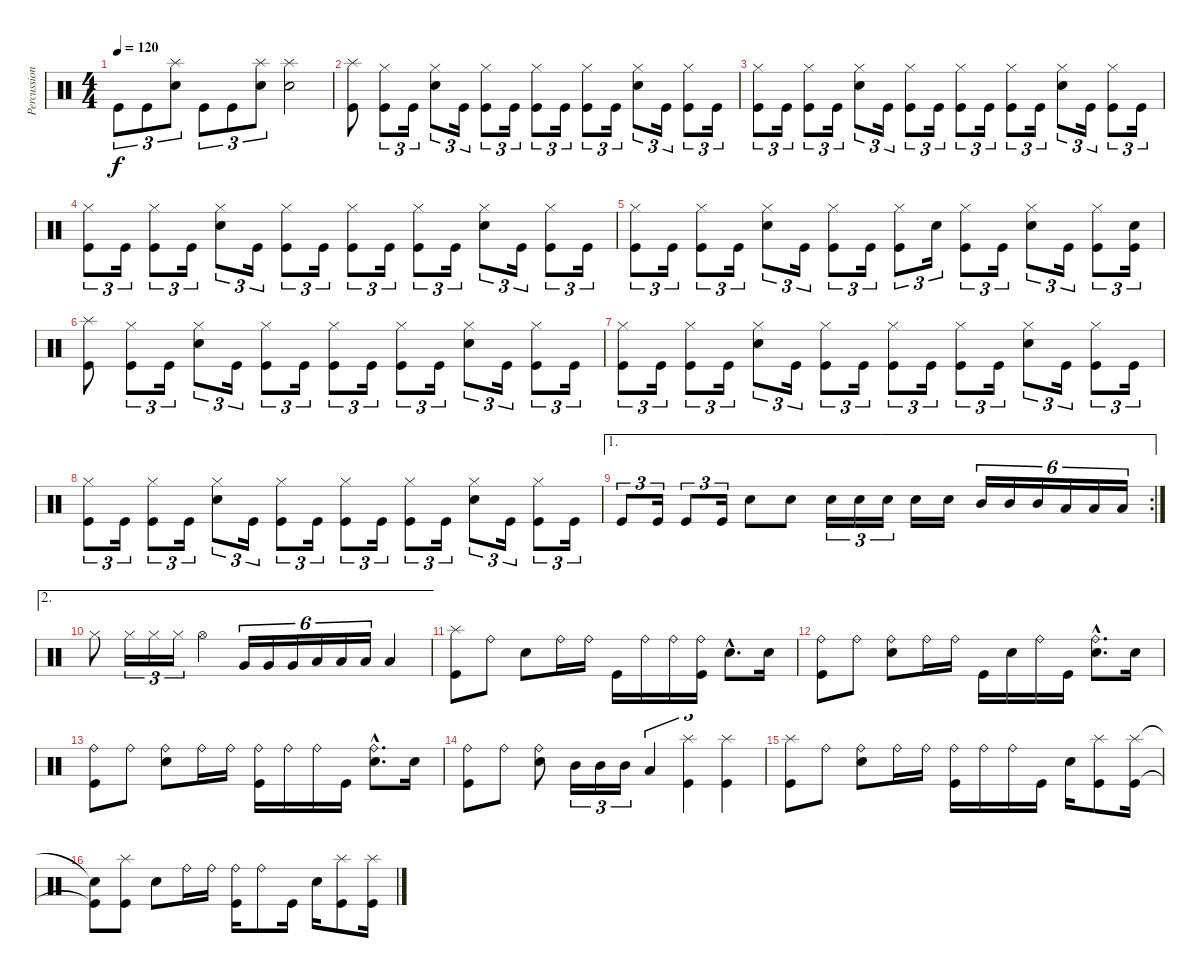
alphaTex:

\track ("Percussions" "Percussion") {instrument percussion}
\staff {score}
\articulation defaults
\ts (4 4)
\tempo 120
\clef neutral
\ks c "Kick (hit)".8{tu (3 2) dy f} "Kick (hit)".8{tu (3 2)}
("Electric Snare (hit)" "Splash (hit)").8{tu (3 2)} "Kick (hit)".8{tu (3 2)} "Kick (hit)".8{tu (3 2)} ("Electric Snare (hit)" "Splash (hit)").8{tu (3 2)} ("Electric Snare (hit)" "Splash (hit)").2 |
("Kick (hit)" "Splash (hit)").8 ("Kick (hit)" "Hi-Hat (closed)").8{tu (3 2)} "Kick (hit)".16{tu (3 2)} ("Electric Snare (hit)" "Hi-Hat (closed)").8{tu (3 2)} "Kick (hit)".16{tu (3 2)} ("Kick (hit)" "Hi-Hat (closed)").8{tu (3 2)} "Kick (hit)".16{tu (3 2)} ("Kick (hit)" "Hi-Hat (closed)").8{tu (3 2)} "Kick (hit)".16{tu (3 2)} ("Kick (hit)" "Hi-Hat (closed)").8{tu (3 2)} "Kick (hit)".16{tu (3 2)} ("Electric Snare (hit)" "Hi-Hat (closed)").8{tu (3 2)} "Kick (hit)".16{tu (3 2)} ("Kick (hit)" "Hi-Hat (closed)").8{tu (3 2)} "Kick (hit)".16{tu (3 2)} |
("Kick (hit)" "Hi-Hat (closed)").8{tu (3 2)} "Kick (hit)".16{tu (3 2)} ("Kick (hit)" "Hi-Hat (closed)").8{tu (3 2)} "Kick (hit)".16{tu (3 2)} ("Electric Snare (hit)" "Hi-Hat (closed)").8{tu (3 2)} "Kick (hit)".16{tu (3 2)} ("Kick (hit)" "Hi-Hat (closed)").8{tu (3 2)} "Kick (hit)".16{tu (3 2)} ("Kick (hit)" "Hi-Hat (closed)").8{tu (3 2)} "Kick (hit)".16{tu (3 2)} ("Kick (hit)" "Hi-Hat (closed)").8{tu (3 2)} "Kick (hit)".16{tu (3 2)} ("Electric Snare (hit)" "Hi-Hat (closed)").8{tu (3 2)} "Kick (hit)".16{tu (3 2)} ("Kick (hit)" "Hi-Hat (closed)").8{tu (3 2)} "Kick (hit)".16{tu (3 2)} |
("Kick (hit)" "Hi-Hat (closed)").8{tu (3 2)} "Kick (hit)".16{tu (3 2)} ("Kick (hit)" "Hi-Hat (closed)").8{tu (3 2)} "Kick (hit)".16{tu (3 2)} ("Electric Snare (hit)" "Hi-Hat (closed)").8{tu (3 2)} "Kick (hit)".16{tu (3 2)} ("Kick (hit)" "Hi-Hat (closed)").8{tu (3 2)} "Kick (hit)".16{tu (3 2)} ("Kick (hit)" "Hi-Hat (closed)").8{tu (3 2)} "Kick (hit)".16{tu (3 2)} ("Kick (hit)" "Hi-Hat (closed)").8{tu (3 2)} "Kick (hit)".16{tu (3 2)} ("Electric Snare (hit)" "Hi-Hat (closed)").8{tu (3 2)} "Kick (hit)".16{tu (3 2)} ("Kick (hit)" "Hi-Hat (closed)").8{tu (3 2)} "Kick (hit)".16{tu (3 2)} |
("Kick (hit)" "Hi-Hat (closed)").8{tu (3 2)} "Kick (hit)".16{tu (3 2)} ("Kick (hit)" "Hi-Hat (closed)").8{tu (3 2)} "Kick (hit)".16{tu (3 2)} ("Electric Snare (hit)" "Hi-Hat (closed)").8{tu (3 2)} "Kick (hit)".16{tu (3 2)} ("Kick (hit)" "Hi-Hat (closed)").8{tu (3 2)} "Kick (hit)".16{tu (3 2)} ("Kick (hit)" "Hi-Hat (closed)").8{tu (3 2)} "Electric Snare (hit)".16{tu (3 2)} ("Kick (hit)" "Hi-Hat (closed)").8{tu (3 2)} "Kick (hit)".16{tu (3 2)} ("Electric Snare (hit)" "Hi-Hat (closed)").8{tu (3 2)} "Kick (hit)".16{tu (3 2)} ("Kick (hit)" "Hi-Hat (closed)").8{tu (3 2)} ("Kick (hit)" "Electric Snare (hit)").16{tu (3 2)} |
("Kick (hit)" "Splash (hit)").8 ("Kick (hit)" "Hi-Hat (closed)").8{tu (3 2)} "Kick (hit)".16{tu (3 2)} ("Electric Snare (hit)" "Hi-Hat (closed)").8{tu (3 2)} "Kick (hit)".16{tu (3 2)} ("Kick (hit)" "Hi-Hat (closed)").8{tu (3 2)} "Kick (hit)".16{tu (3 2)} ("Kick (hit)" "Hi-Hat (closed)").8{tu (3 2)} "Kick (hit)".16{tu (3 2)} ("Kick (hit)" "Hi-Hat (closed)").8{tu (3 2)} "Kick (hit)".16{tu (3 2)} ("Electric Snare (hit)" "Hi-Hat (closed)").8{tu (3 2)} "Kick (hit)".16{tu (3 2)} ("Kick (hit)" "Hi-Hat (closed)").8{tu (3 2)} "Kick (hit)".16{tu (3 2)} |
("Kick (hit)" "Hi-Hat (closed)").8{tu (3 2)} "Kick (hit)".16{tu (3 2)} ("Kick (hit)" "Hi-Hat (closed)").8{tu (3 2)} "Kick (hit)".16{tu (3 2)} ("Electric Snare (hit)" "Hi-Hat (closed)").8{tu (3 2)} "Kick (hit)".16{tu (3 2)} ("Kick (hit)" "Hi-Hat (closed)").8{tu (3 2)} "Kick (hit)".16{tu (3 2)} ("Kick (hit)" "Hi-Hat (closed)").8{tu (3 2)} "Kick (hit)".16{tu (3 2)} ("Kick (hit)" "Hi-Hat (closed)").8{tu (3 2)} "Kick (hit)".16{tu (3 2)} ("Electric Snare (hit)" "Hi-Hat (closed)").8{tu (3 2)} "Kick (hit)".16{tu (3 2)} ("Kick (hit)" "Hi-Hat (closed)").8{tu (3 2)} "Kick (hit)".16{tu (3 2)} |
("Kick (hit)" "Hi-Hat (closed)").8{tu (3 2)} "Kick (hit)".16{tu (3 2)} ("Kick (hit)" "Hi-Hat (closed)").8{tu (3 2)} "Kick (hit)".16{tu (3 2)} ("Electric Snare (hit)" "Hi-Hat (closed)").8{tu (3 2)} "Kick (hit)".16{tu (3 2)} ("Kick (hit)" "Hi-Hat (closed)").8{tu (3 2)} "Kick (hit)".16{tu (3 2)} ("Kick (hit)" "Hi-Hat (closed)").8{tu (3 2)} "Kick (hit)".16{tu (3 2)} ("Kick (hit)" "Hi-Hat (closed)").8{tu (3 2)} "Kick (hit)".16{tu (3 2)} ("Electric Snare (hit)" "Hi-Hat (closed)").8{tu (3 2)} "Kick (hit)".16{tu (3 2)} ("Kick (hit)" "Hi-Hat (closed)").8{tu (3 2)} "Kick (hit)".16{tu (3 2)} |
\ae 1
\rc 2 "Kick (hit)".8{tu (3 2)} "Kick (hit)".16{tu (3 2)} "Kick (hit)".8{tu (3 2)} "Kick (hit)".16{tu (3 2)} "Electric Snare (hit)".8 "Electric Snare (hit)".8 "Electric Snare (hit)".16{tu (3 2)} "Electric Snare (hit)".16{tu (3 2)} "Electric Snare (hit)".16{tu (3 2)} "Electric Snare (hit)".16 "Electric Snare (hit)".16 "Mid Tom (hit)".16{tu (6 4)} "Mid Tom (hit)".16{tu (6 4)} "Mid Tom (hit)".16{tu (6 4)} "Low Tom (hit)".16{tu (6 4)} "Low Tom (hit)".16{tu (6 4)} "Low Tom (hit)".16{tu (6 4)}
|
\ae 2 "Hi-Hat (closed)".8 "Hi-Hat (closed)".16{tu (3 2)} "Hi-Hat (closed)".16{tu (3 2)} "Hi-Hat (closed)".16{tu (3 2)} "Hi-Hat (open)".4 "Very Low Tom (hit)".16{tu (6 4)} "Very Low Tom (hit)".16{tu (6 4)} "Very Low Tom (hit)".16{tu (6 4)} "Low Floor Tom (hit)".16{tu (6 4)} "Low Floor Tom (hit)".16{tu (6 4)} "Low Floor Tom (hit)".16{tu (6 4)} "Low Floor Tom (hit)".4
|
("Kick (hit)" "Splash (hit)").8 "Ride (bell)".8 "Electric Snare (hit)".8 "Ride (bell)".16 "Ride (bell)".16 "Kick (hit)".16 "Ride (bell)".16 "Ride (bell)".16 ("Kick (hit)" "Ride (bell)").16 "Electric Snare (hit)"{hac}.8{d} "Electric Snare (hit)".16 |
("Kick (hit)" "Ride (bell)").8 "Ride (bell)".8 ("Electric Snare (hit)" "Ride (bell)").8 "Ride (bell)".16 "Ride (bell)".16 "Kick (hit)".16 "Electric Snare (hit)".16 "Ride (bell)".16 "Kick (hit)".16 ("Electric Snare (hit)"{hac} "Ride (bell)"{hac}).8{d} "Electric Snare (hit)".16 |
("Kick (hit)" "Ride (bell)").8 "Ride (bell)".8 ("Electric Snare (hit)" "Ride (bell)").8 "Ride (bell)".16 "Ride (bell)".16 ("Kick (hit)" "Ride (bell)").16 "Ride (bell)".16 "Ride (bell)".16 "Kick (hit)".16 ("Electric Snare (hit)"{hac} "Ride (bell)"{hac}).8{d} "Electric Snare (hit)".16 |
("Kick (hit)" "Ride (bell)").8 "Ride (bell)".8 ("Electric Snare (hit)" "Ride (bell)").8 "Mid Tom (hit)".16{tu (3 2)} "Mid Tom (hit)".16{tu (3 2)} "Mid Tom (hit)".16{tu (3 2)} "Low Tom (hit)".4{tu (3 2)} ("Kick (hit)" "Splash (hit)").4{tu (3 2)} ("Kick (hit)" "Splash (hit)").4{tu (3 2)} |
("Kick (hit)" "Splash (hit)").8 "Ride (bell)".8 ("Electric Snare (hit)" "Ride (bell)").8 "Ride (bell)".16 "Ride (bell)".16 ("Kick (hit)" "Ride (bell)").16 "Ride (bell)".16 "Ride (bell)".16 "Kick (hit)".16 "Electric Snare (hit)".16 ("Kick (hit)" "Splash (hit)").8 ("Kick (hit)" "Splash (hit)").16 |
("Kick (hit)"{t} "Snare (hit)"{t}).8 ("Kick (hit)" "Splash (hit)").8 "Electric Snare (hit)".8 "Ride (bell)".16 "Ride (bell)".16 ("Kick (hit)" "Ride (bell)").16 "Ride (bell)".8 "Kick (hit)".16 "Electric Snare (hit)".16 ("Kick (hit)" "Splash (hit)").8 ("Kick (hit)" "Splash (hit)").16
